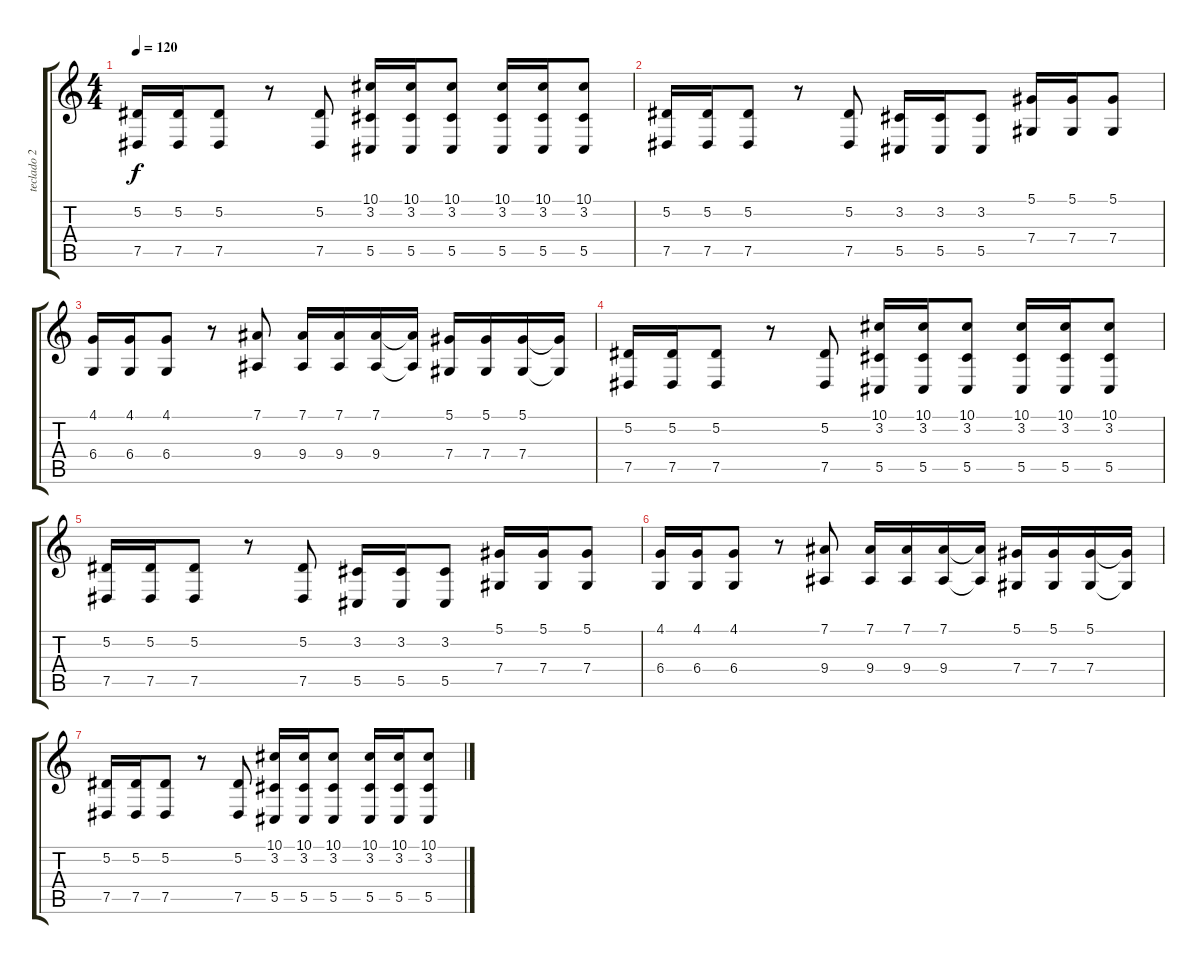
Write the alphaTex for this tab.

\track ("teclado 2" "teclado 2") {instrument stringensemble1}
\staff {score tabs}
\tuning (Eb4 Bb3 Gb3 Db3 Ab2 Eb2) {hide}
\ts (4 4)
\tempo 120
\clef g2
\ks c
(5.2 7.5).16{dy f} (5.2 7.5).16 (5.2 7.5).8 r.8 (5.2 7.5).8 (10.1 3.2 5.5).16 (10.1 3.2 5.5).16 (10.1 3.2 5.5).8 (10.1 3.2 5.5).16 (10.1 3.2 5.5).16 (10.1 3.2 5.5).8 |
(5.2 7.5).16 (5.2 7.5).16 (5.2 7.5).8 r.8 (5.2 7.5).8 (3.2 5.5).16 (3.2 5.5).16 (3.2 5.5).8 (5.1 7.4).16 (5.1 7.4).16 (5.1 7.4).8 |
(4.1 6.4).16 (4.1 6.4).16 (4.1 6.4).8 r.8 (7.1 9.4).8 (7.1 9.4).16 (7.1 9.4).16 (7.1 9.4).16 (7.1{t} 9.4{t}).16 (5.1 7.4).16 (5.1 7.4).16 (5.1 7.4).16 (5.1{t} 7.4{t}).16 |
(5.2 7.5).16 (5.2 7.5).16 (5.2 7.5).8 r.8 (5.2 7.5).8 (10.1 3.2 5.5).16 (10.1 3.2 5.5).16 (10.1 3.2 5.5).8 (10.1 3.2 5.5).16 (10.1 3.2 5.5).16 (10.1 3.2 5.5).8 |
(5.2 7.5).16 (5.2 7.5).16 (5.2 7.5).8 r.8 (5.2 7.5).8 (3.2 5.5).16 (3.2 5.5).16 (3.2 5.5).8 (5.1 7.4).16 (5.1 7.4).16 (5.1 7.4).8 |
(4.1 6.4).16 (4.1 6.4).16 (4.1 6.4).8 r.8 (7.1 9.4).8 (7.1 9.4).16 (7.1 9.4).16 (7.1 9.4).16 (7.1{t} 9.4{t}).16 (5.1 7.4).16 (5.1 7.4).16 (5.1 7.4).16 (5.1{t} 7.4{t}).16 |
(5.2 7.5).16 (5.2 7.5).16 (5.2 7.5).8 r.8 (5.2 7.5).8 (10.1 3.2 5.5).16 (10.1 3.2 5.5).16 (10.1 3.2 5.5).8 (10.1 3.2 5.5).16 (10.1 3.2 5.5).16 (10.1 3.2 5.5).8
